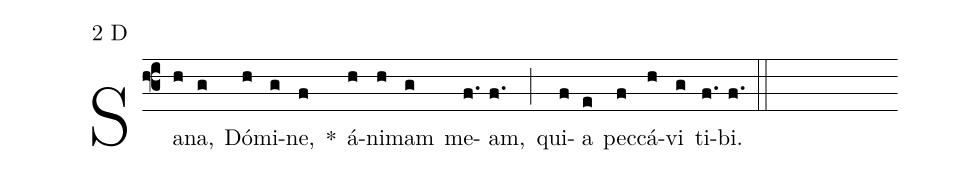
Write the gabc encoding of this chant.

mode:2 D;
%%
(f3) Sa(h)na,(g) Dó(h)mi(g)ne,(f) *() á(h)ni(h)mam(g) me(f.)am,(f.) (;) qui(f)a(e) pec(f)cá(h)vi(g) ti(f.)bi.(f.) (::)
